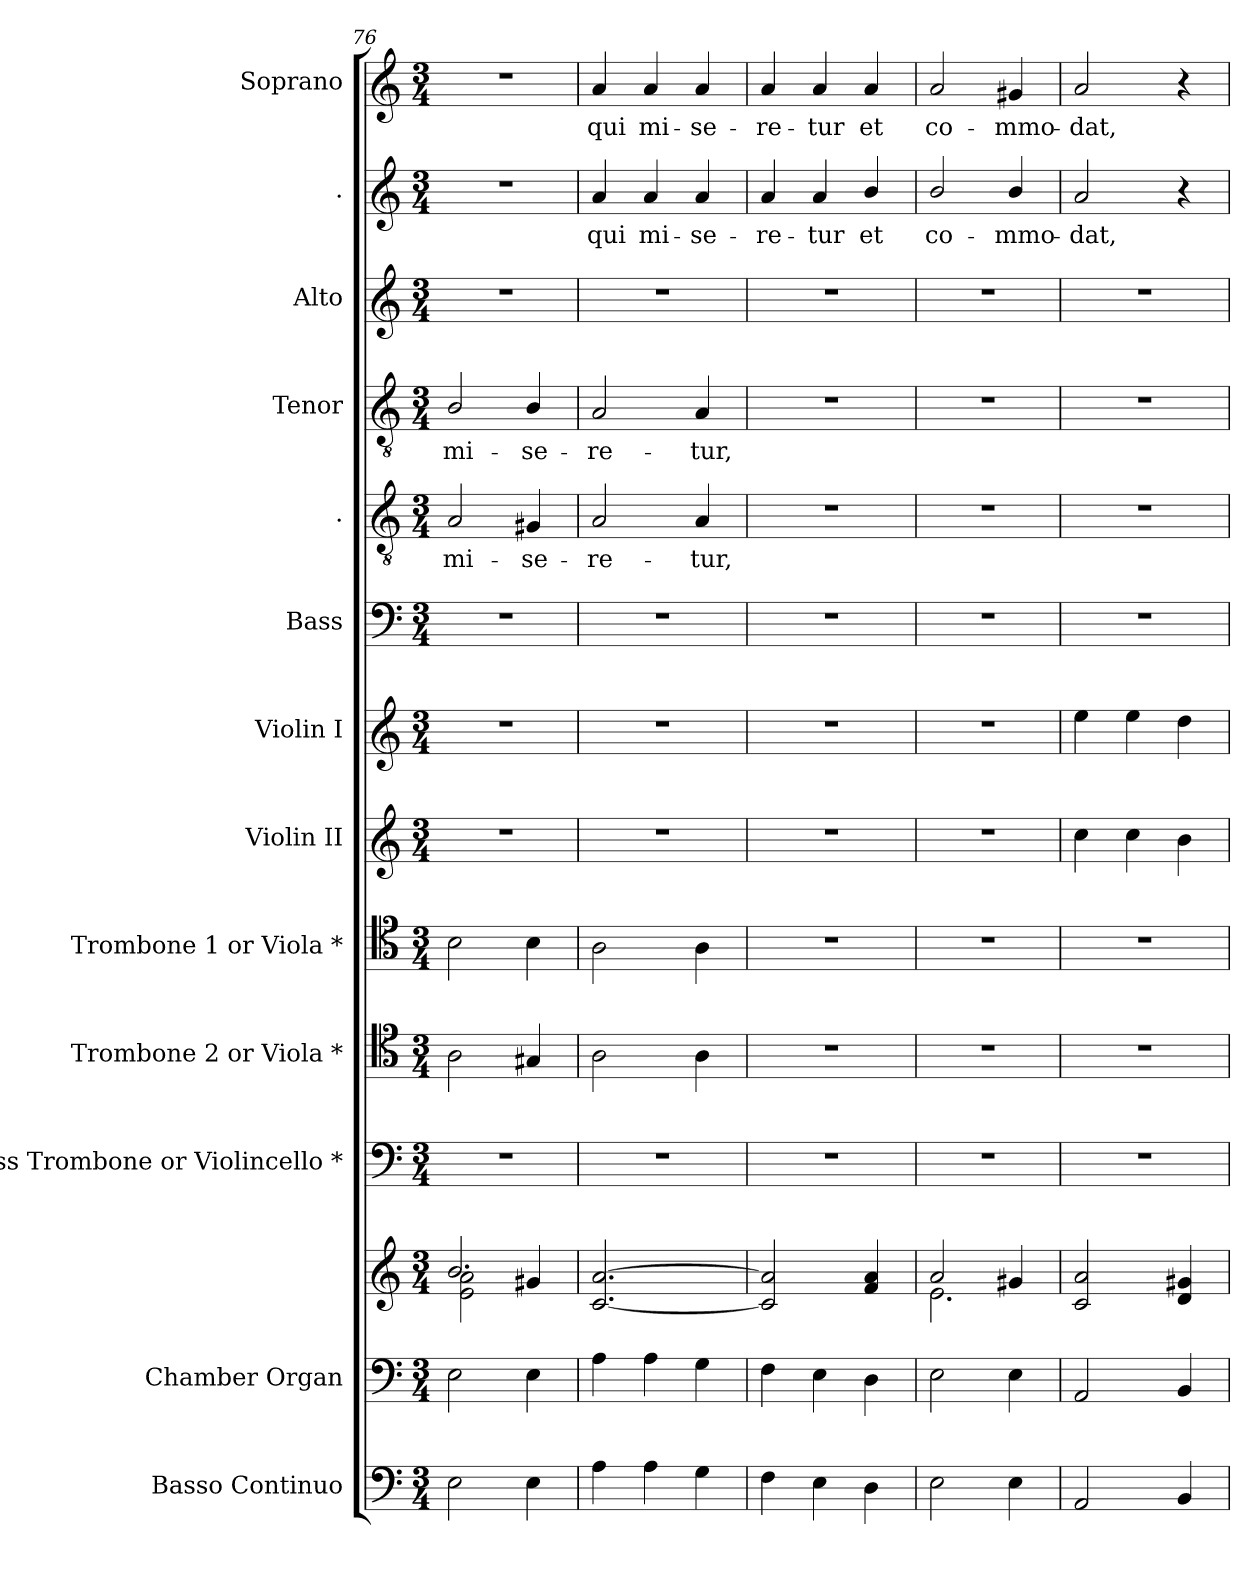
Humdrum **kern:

**kern	**kern	**kern	**kern	**kern	**kern	**kern	**kern	**kern	**kern	**text	**kern	**text	**kern	**kern	**text	**kern	**text
*part13	*part12	*part12	*part11	*part10	*part9	*part8	*part7	*part6	*part5	*part5	*part4	*part4	*part3	*part2	*part2	*part1	*part1
*staff14	*staff13	*staff12	*staff11	*staff10	*staff9	*staff8	*staff7	*staff6	*staff5	*staff5	*staff4	*staff4	*staff3	*staff2	*staff2	*staff1	*staff1
*I"Basso  Continuo	*I"Chamber  Organ	*	*I"Bass Trombone or Violincello *	*I"Trombone 2 or Viola *	*I"Trombone 1 or Viola *	*I"Violin II	*I"Violin I	*I"Bass	*I".	*	*I"Tenor	*	*I"Alto	*I".	*	*I"Soprano	*
*I'B Cont	*I'Org.	*	*I'B. Tbn.	*I'Tbn 2	*I'Tbn 1	*I'Vln. II	*I'Vln. I	*I'B.	*	*	*I'T,	*	*I'A.	*	*	*I'S.	*
!!LO:PB:g=z
*clefF4	*clefF4	*clefG2	*clefF4	*clefC4	*clefC4	*clefG2	*clefG2	*clefF4	*clefGv2	*	*clefGv2	*	*clefG2	*clefG2	*	*clefG2	*
*ITrd7c12	*	*	*	*	*	*	*	*	*ITrd7c12	*	*ITrd7c12	*	*	*	*	*	*
*k[]	*k[]	*k[]	*k[]	*k[]	*k[]	*k[]	*k[]	*k[]	*k[]	*	*k[]	*	*k[]	*k[]	*	*k[]	*
*M3/4	*M3/4	*M3/4	*M3/4	*M3/4	*M3/4	*M3/4	*M3/4	*M3/4	*M3/4	*	*M3/4	*	*M3/4	*M3/4	*	*M3/4	*
=76	=76	=76	=76	=76	=76	=76	=76	=76	=76	=76	=76	=76	=76	=76	=76	=76	=76
*	*	*^	*	*	*	*	*	*	*	*	*	*	*	*	*	*	*
!	!	!	!	!	!	!	!	!	!	!	!LO:LY:b	!	!LO:LY:b	!	!	!	!	!
2EE\	2E\	2.b/	2e\ 2a\	2.r	2A\	2B\	2.r	2.r	2.r	2AA/	mi-	2BB/	mi-	2.r	2.r	.	2.r	.
!	!	!	!	!	!	!	!	!	!	!	!LO:LY:b	!	!LO:LY:b	!	!	!	!	!
4EE\	4E\	.	4g#X/	.	4G#X/	4B\	.	.	.	4GG#X/	-se-	4BB/	-se-	.	.	.	.	.
=77	=77	=77	=77	=77	=77	=77	=77	=77	=77	=77	=77	=77	=77	=77	=77	=77	=77	=77
!	!	!	!	!	!	!	!	!	!	!	!LO:LY:b	!	!LO:LY:b	!	!	!LO:LY:b	!	!LO:LY:b
*	*	*v	*v	*	*	*	*	*	*	*	*	*	*	*	*	*	*	*
4AA\	4A\	[2.c/ [2.a/	2.r	2A\	2A\	2.r	2.r	2.r	2AA/	-re-	2AA/	-re-	2.r	4a/	qui	4a/	qui
!	!	!	!	!	!	!	!	!	!	!	!	!	!	!	!LO:LY:b	!	!LO:LY:b
4AA\	4A\	.	.	.	.	.	.	.	.	.	.	.	.	4a/	mi-	4a/	mi-
!	!	!	!	!	!	!	!	!	!	!LO:LY:b	!	!LO:LY:b	!	!	!LO:LY:b	!	!LO:LY:b
4GG\	4G\	.	.	4A\	4A\	.	.	.	4AA/	-tur,	4AA/	-tur,	.	4a/	-se-	4a/	-se-
=78	=78	=78	=78	=78	=78	=78	=78	=78	=78	=78	=78	=78	=78	=78	=78	=78	=78
!	!	!	!	!	!	!	!	!	!	!	!	!	!	!	!LO:LY:b	!	!LO:LY:b
4FF\	4F\	2c/] 2a/]	2.r	2.r	2.r	2.r	2.r	2.r	2.r	.	2.r	.	2.r	4a/	-re-	4a/	-re-
!	!	!	!	!	!	!	!	!	!	!	!	!	!	!	!LO:LY:b	!	!LO:LY:b
4EE\	4E\	.	.	.	.	.	.	.	.	.	.	.	.	4a/	-tur	4a/	-tur
!	!	!	!	!	!	!	!	!	!	!	!	!	!	!	!LO:LY:b	!	!LO:LY:b
4DD\	4D\	4f/ 4a/	.	.	.	.	.	.	.	.	.	.	.	4b/	et	4a/	et
=79	=79	=79	=79	=79	=79	=79	=79	=79	=79	=79	=79	=79	=79	=79	=79	=79	=79
*	*	*^	*	*	*	*	*	*	*	*	*	*	*	*	*	*	*
!	!	!	!	!	!	!	!	!	!	!	!	!	!	!	!	!LO:LY:b	!	!LO:LY:b
2EE\	2E\	2a/	2.e\	2.r	2.r	2.r	2.r	2.r	2.r	2.r	.	2.r	.	2.r	2b/	co-	2a/	co-
!	!	!	!	!	!	!	!	!	!	!	!	!	!	!	!	!LO:LY:b	!	!LO:LY:b
4EE\	4E\	4g#X/	.	.	.	.	.	.	.	.	.	.	.	.	4b/	-mmo-	4g#X/	-mmo-
*	*	*v	*v	*	*	*	*	*	*	*	*	*	*	*	*	*	*	*
=80	=80	=80	=80	=80	=80	=80	=80	=80	=80	=80	=80	=80	=80	=80	=80	=80	=80
!	!	!	!	!	!	!	!	!	!	!	!	!	!	!	!LO:LY:b	!	!LO:LY:b
2AAA/	2AA/	2c/ 2a/	2.r	2.r	2.r	4cc\	4ee\	2.r	2.r	.	2.r	.	2.r	2a/	-dat,	2a/	-dat,
.	.	.	.	.	.	4cc\	4ee\	.	.	.	.	.	.	.	.	.	.
4BBB/	4BB/	4d/ 4g#X/	.	.	.	4b\	4dd\	.	.	.	.	.	.	4r	.	4r	.
=	=	=	=	=	=	=	=	=	=	=	=	=	=	=	=	=	=
*-	*-	*-	*-	*-	*-	*-	*-	*-	*-	*-	*-	*-	*-	*-	*-	*-	*-
